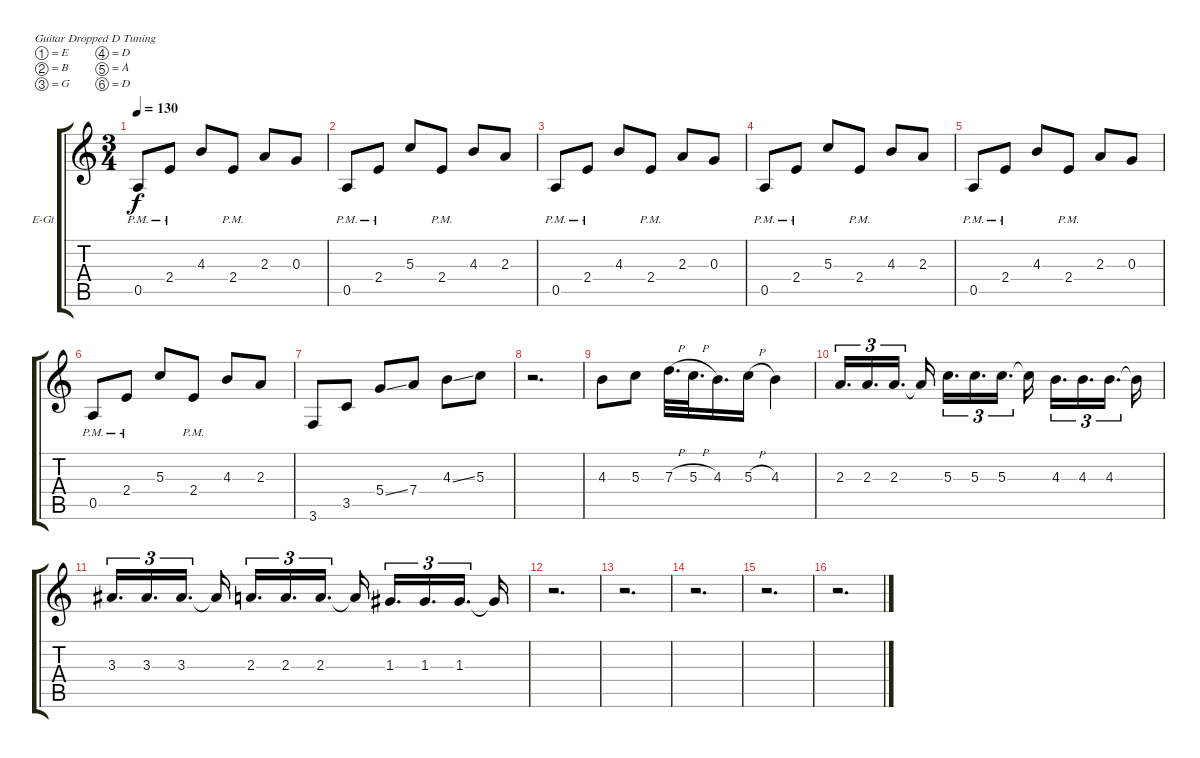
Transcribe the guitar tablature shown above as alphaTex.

\bracketExtendMode groupsimilarinstruments
\firstSystemTrackNameOrientation horizontal
\otherSystemsTrackNameOrientation horizontal
\track ("Lead Guitar" "E-Gt") {instrument distortionguitar}
\staff {score tabs}
\tuning (E4 B3 G3 D3 A2 D2)
\ts (3 4)
\tempo 130
\clef g2
\ks c
0.5{pm}.8{dy f} 2.4{pm}.8 4.3.8 2.4{pm}.8 2.3.8 0.3.8 |
0.5{pm}.8 2.4{pm}.8 5.3.8 2.4{pm}.8 4.3.8 2.3.8 |
0.5{pm}.8 2.4{pm}.8 4.3.8 2.4{pm}.8 2.3.8 0.3.8 |
0.5{pm}.8 2.4{pm}.8 5.3.8 2.4{pm}.8 4.3.8 2.3.8 |
0.5{pm}.8 2.4{pm}.8 4.3.8 2.4{pm}.8 2.3.8 0.3.8 |
0.5{pm}.8 2.4{pm}.8 5.3.8 2.4{pm}.8 4.3.8 2.3.8 |
3.6.8 3.5.8 5.4{ss}.8 7.4.8 4.3{ss}.8 5.3.8 |
r.2{d} |
4.3.8 5.3.8 7.3{h}.32{d} 5.3{h}.32{d} 4.3.16{d} 5.3{h}.16 4.3.4 |
2.3.16{d tu (3 2)} 2.3.16{d tu (3 2)} 2.3.16{d tu (3 2)} 2.3{t}.16 5.3.16{d tu (3 2)} 5.3.16{d tu (3 2)} 5.3.16{d tu (3 2)} 5.3{t}.16 4.3.16{d tu (3 2)} 4.3.16{d tu (3 2)} 4.3.16{d tu (3 2)} 4.3{t}.16 |
3.3.16{d tu (3 2)} 3.3.16{d tu (3 2)} 3.3.16{d tu (3 2)} 3.3{t}.16 2.3.16{d tu (3 2)} 2.3.16{d tu (3 2)} 2.3.16{d tu (3 2)} 2.3{t}.16 1.3.16{d tu (3 2)} 1.3.16{d tu (3 2)} 1.3.16{d tu (3 2)} 1.3{t}.16 |
r.2{d} |
r.2{d} |
r.2{d} |
r.2{d} |
r.2{d}
